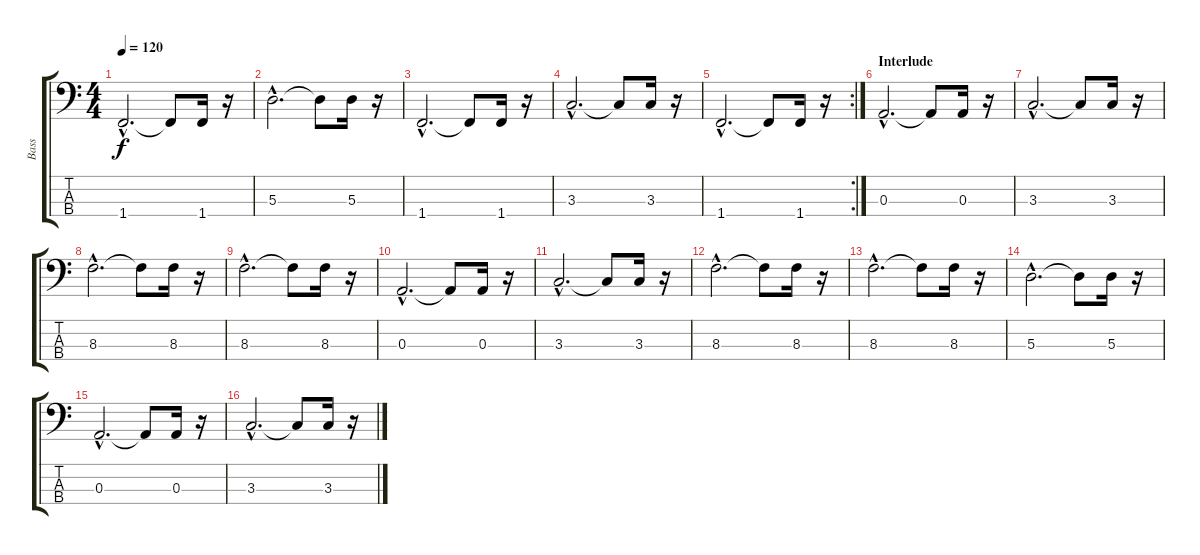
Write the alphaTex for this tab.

\track ("Bass" "Bass") {instrument electricbassfinger}
\staff {score tabs}
\tuning (G2 D2 A1 E1) {hide}
\ts (4 4)
\tempo 120
\clef f4
\ks c
1.4{hac}.2{d dy f} 1.4{t}.8 1.4.16 r.16 |
5.3{hac}.2{d} 5.3{t}.8 5.3.16 r.16 |
1.4{hac}.2{d} 1.4{t}.8 1.4.16 r.16 |
3.3{hac}.2{d} 3.3{t}.8 3.3.16 r.16 |
\rc 2
1.4{hac}.2{d} 1.4{t}.8 1.4.16 r.16 |
\section ("" "Interlude")
0.3{hac}.2{d} 0.3{t}.8 0.3.16 r.16 |
3.3{hac}.2{d} 3.3{t}.8 3.3.16 r.16 |
8.3{hac}.2{d} 8.3{t}.8 8.3.16 r.16 |
8.3{hac}.2{d} 8.3{t}.8 8.3.16 r.16 |
0.3{hac}.2{d} 0.3{t}.8 0.3.16 r.16 |
3.3{hac}.2{d} 3.3{t}.8 3.3.16 r.16 |
8.3{hac}.2{d} 8.3{t}.8 8.3.16 r.16 |
8.3{hac}.2{d} 8.3{t}.8 8.3.16 r.16 |
5.3{hac}.2{d} 5.3{t}.8 5.3.16 r.16 |
0.3{hac}.2{d} 0.3{t}.8 0.3.16 r.16 |
3.3{hac}.2{d} 3.3{t}.8 3.3.16 r.16
